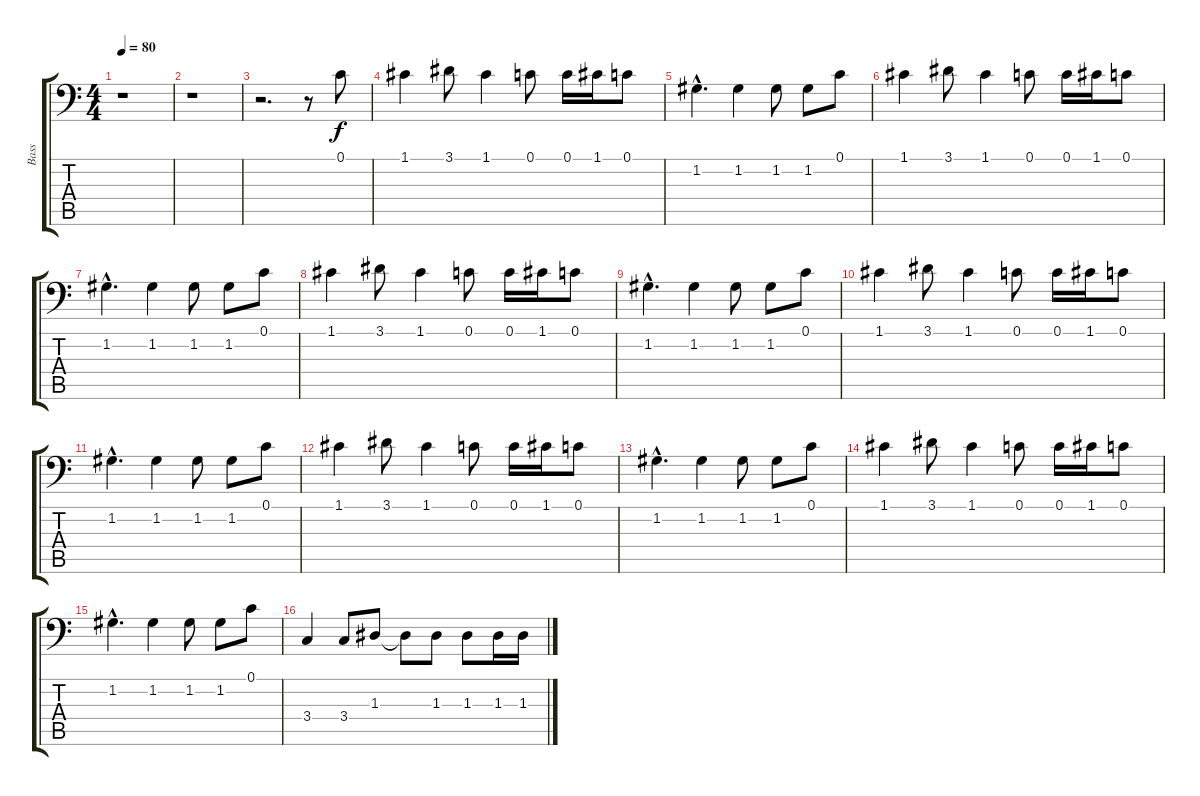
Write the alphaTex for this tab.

\track ("Bass" "Bass") {instrument electricbassfinger}
\staff {score tabs}
\tuning (C3 G2 D2 A1 E1 B0) {hide}
\ts (4 4)
\tempo 80
\clef f4
\ks c
r.1{dy f instrument electricbassfinger} |
r.1 |
r.2{d} r.8 0.1.8 |
1.1.4 3.1.8 1.1.4 0.1.8 0.1.16 1.1.16 0.1.8 |
1.2{hac}.4{d} 1.2.4 1.2.8 1.2.8 0.1.8 |
1.1.4 3.1.8 1.1.4 0.1.8 0.1.16 1.1.16 0.1.8 |
1.2{hac}.4{d} 1.2.4 1.2.8 1.2.8 0.1.8 |
1.1.4 3.1.8 1.1.4 0.1.8 0.1.16 1.1.16 0.1.8 |
1.2{hac}.4{d} 1.2.4 1.2.8 1.2.8 0.1.8 |
1.1.4 3.1.8 1.1.4 0.1.8 0.1.16 1.1.16 0.1.8 |
1.2{hac}.4{d} 1.2.4 1.2.8 1.2.8 0.1.8 |
1.1.4 3.1.8 1.1.4 0.1.8 0.1.16 1.1.16 0.1.8 |
1.2{hac}.4{d} 1.2.4 1.2.8 1.2.8 0.1.8 |
1.1.4 3.1.8 1.1.4 0.1.8 0.1.16 1.1.16 0.1.8 |
1.2{hac}.4{d} 1.2.4 1.2.8 1.2.8 0.1.8 |
3.4.4 3.4.8 1.3.8 1.3{t}.8 1.3.8 1.3.8 1.3.16 1.3.16
